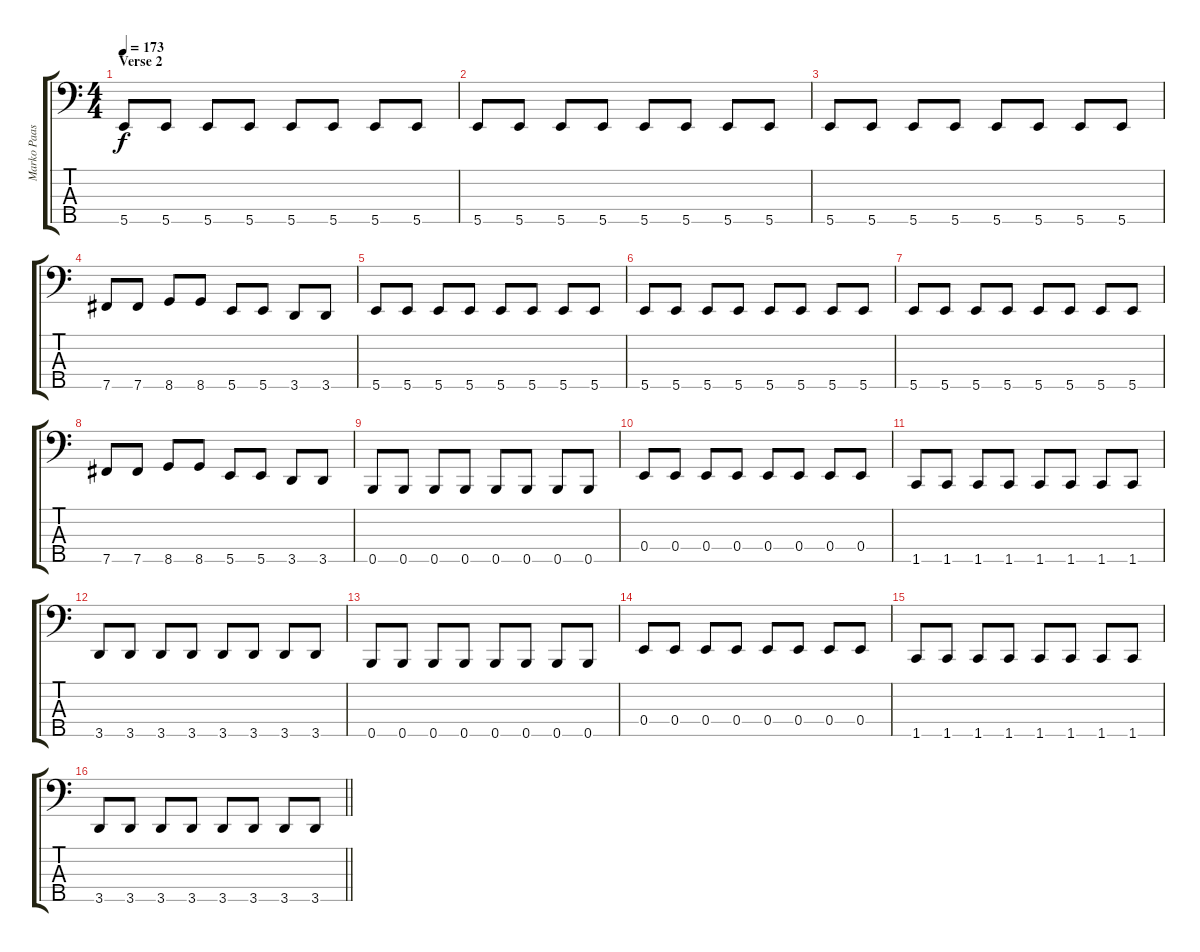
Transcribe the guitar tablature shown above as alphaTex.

\track ("Marko Paasikoski - Bass" "Marko Paas") {instrument electricbasspick}
\staff {score tabs}
\tuning (Eb2 Ab2 A1 E1 B0) {hide}
\ts (4 4)
\section ("" "Verse 2")
\tempo 173
\clef f4
\ks aminor
5.5.8{dy f} 5.5.8 5.5.8 5.5.8 5.5.8 5.5.8 5.5.8 5.5.8 |
5.5.8 5.5.8 5.5.8 5.5.8 5.5.8 5.5.8 5.5.8 5.5.8 |
5.5.8 5.5.8 5.5.8 5.5.8 5.5.8 5.5.8 5.5.8 5.5.8 |
7.5.8 7.5.8 8.5.8 8.5.8 5.5.8 5.5.8 3.5.8 3.5.8 |
5.5.8 5.5.8 5.5.8 5.5.8 5.5.8 5.5.8 5.5.8 5.5.8 |
5.5.8 5.5.8 5.5.8 5.5.8 5.5.8 5.5.8 5.5.8 5.5.8 |
5.5.8 5.5.8 5.5.8 5.5.8 5.5.8 5.5.8 5.5.8 5.5.8 |
7.5.8 7.5.8 8.5.8 8.5.8 5.5.8 5.5.8 3.5.8 3.5.8 |
0.5.8 0.5.8 0.5.8 0.5.8 0.5.8 0.5.8 0.5.8 0.5.8 |
0.4.8 0.4.8 0.4.8 0.4.8 0.4.8 0.4.8 0.4.8 0.4.8 |
1.5.8 1.5.8 1.5.8 1.5.8 1.5.8 1.5.8 1.5.8 1.5.8 |
3.5.8 3.5.8 3.5.8 3.5.8 3.5.8 3.5.8 3.5.8 3.5.8 |
0.5.8 0.5.8 0.5.8 0.5.8 0.5.8 0.5.8 0.5.8 0.5.8 |
0.4.8 0.4.8 0.4.8 0.4.8 0.4.8 0.4.8 0.4.8 0.4.8 |
1.5.8 1.5.8 1.5.8 1.5.8 1.5.8 1.5.8 1.5.8 1.5.8 |
\barLineRight lightlight
3.5.8 3.5.8 3.5.8 3.5.8 3.5.8 3.5.8 3.5.8 3.5.8
